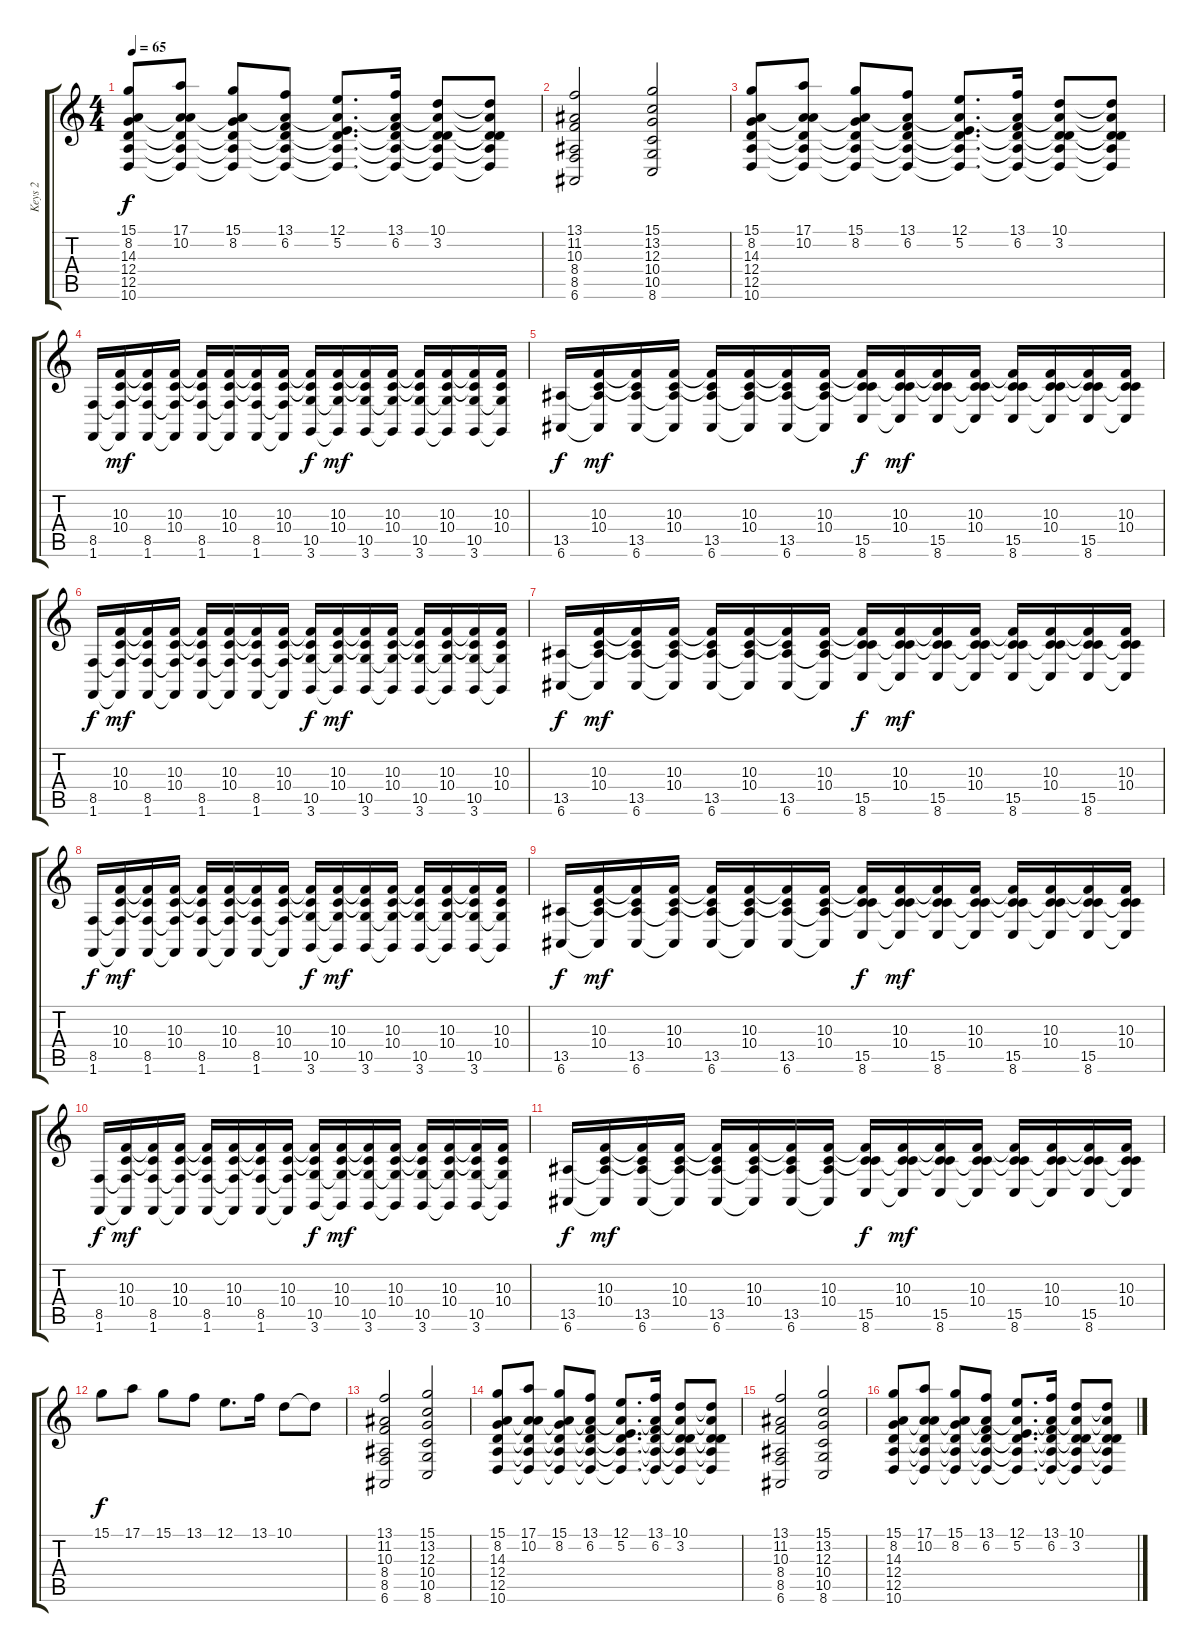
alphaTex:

\track ("Keys 2" "Keys 2") {instrument acousticgrandpiano}
\staff {score tabs}
\tuning (E4 B3 G3 D3 A2 E2) {hide}
\ts (4 4)
\tempo 65
\clef g2
\ks c
(15.1 8.2 14.3 12.4 12.5 10.6).8{dy f} (17.1 10.2 14.3{t} 12.4{t} 12.5{t} 10.6{t}).8 (15.1 8.2 14.3{t} 12.4{t} 12.5{t} 10.6{t}).8 (13.1 6.2 14.3{t} 12.4{t} 12.5{t} 10.6{t}).8 (12.1 5.2 14.3{t} 12.4{t} 12.5{t} 10.6{t}).8{d} (13.1 6.2 14.3{t} 12.4{t} 12.5{t} 10.6{t}).16 (10.1 3.2 14.3{t} 12.4{t} 12.5{t} 10.6{t}).8 (10.1{t} 3.2{t} 14.3{t} 12.4{t} 12.5{t} 10.6{t}).8 |
(13.1 11.2 10.3 8.4 8.5 6.6).2 (15.1 13.2 12.3 10.4 10.5 8.6).2 |
(15.1 8.2 14.3 12.4 12.5 10.6).8 (17.1 10.2 14.3{t} 12.4{t} 12.5{t} 10.6{t}).8 (15.1 8.2 14.3{t} 12.4{t} 12.5{t} 10.6{t}).8 (13.1 6.2 14.3{t} 12.4{t} 12.5{t} 10.6{t}).8 (12.1 5.2 14.3{t} 12.4{t} 12.5{t} 10.6{t}).8{d} (13.1 6.2 14.3{t} 12.4{t} 12.5{t} 10.6{t}).16 (10.1 3.2 14.3{t} 12.4{t} 12.5{t} 10.6{t}).8 (10.1{t} 3.2{t} 14.3{t} 12.4{t} 12.5{t} 10.6{t}).8 |
(8.5 1.6).16{volume 12} (10.3 10.4 8.5{t} 1.6{t}).16{dy mf} (10.3{t} 10.4{t} 8.5 1.6).16 (10.3 10.4 8.5{t} 1.6{t}).16 (10.3{t} 10.4{t} 8.5 1.6).16 (10.3 10.4 8.5{t} 1.6{t}).16 (10.3{t} 10.4{t} 8.5 1.6).16 (10.3 10.4 8.5{t} 1.6{t}).16 (10.3{t} 10.4{t} 10.5 3.6).16{dy f} (10.3 10.4 10.5{t} 3.6{t}).16{dy mf} (10.3{t} 10.4{t} 10.5 3.6).16 (10.3 10.4 10.5{t} 3.6{t}).16 (10.3{t} 10.4{t} 10.5 3.6).16 (10.3 10.4 10.5{t} 3.6{t}).16 (10.3{t} 10.4{t} 10.5 3.6).16 (10.3 10.4 10.5{t} 3.6{t}).16 |
(13.5 6.6).16{dy f} (10.3 10.4 13.5{t} 6.6{t}).16{dy mf} (10.3{t} 10.4{t} 13.5 6.6).16 (10.3 10.4 13.5{t} 6.6{t}).16 (10.3{t} 10.4{t} 13.5 6.6).16 (10.3 10.4 13.5{t} 6.6{t}).16 (10.3{t} 10.4{t} 13.5 6.6).16 (10.3 10.4 13.5{t} 6.6{t}).16 (10.3{t} 10.4{t} 15.5 8.6).16{dy f} (10.3 10.4 15.5{t} 8.6{t}).16{dy mf} (10.3{t} 10.4{t} 15.5 8.6).16 (10.3 10.4 15.5{t} 8.6{t}).16 (10.3{t} 10.4{t} 15.5 8.6).16 (10.3 10.4 15.5{t} 8.6{t}).16 (10.3{t} 10.4{t} 15.5 8.6).16 (10.3 10.4 15.5{t} 8.6{t}).16 |
(8.5 1.6).16{dy f} (10.3 10.4 8.5{t} 1.6{t}).16{dy mf} (10.3{t} 10.4{t} 8.5 1.6).16 (10.3 10.4 8.5{t} 1.6{t}).16 (10.3{t} 10.4{t} 8.5 1.6).16 (10.3 10.4 8.5{t} 1.6{t}).16 (10.3{t} 10.4{t} 8.5 1.6).16 (10.3 10.4 8.5{t} 1.6{t}).16 (10.3{t} 10.4{t} 10.5 3.6).16{dy f} (10.3 10.4 10.5{t} 3.6{t}).16{dy mf} (10.3{t} 10.4{t} 10.5 3.6).16 (10.3 10.4 10.5{t} 3.6{t}).16 (10.3{t} 10.4{t} 10.5 3.6).16 (10.3 10.4 10.5{t} 3.6{t}).16 (10.3{t} 10.4{t} 10.5 3.6).16 (10.3 10.4 10.5{t} 3.6{t}).16 |
(13.5 6.6).16{dy f} (10.3 10.4 13.5{t} 6.6{t}).16{dy mf} (10.3{t} 10.4{t} 13.5 6.6).16 (10.3 10.4 13.5{t} 6.6{t}).16 (10.3{t} 10.4{t} 13.5 6.6).16 (10.3 10.4 13.5{t} 6.6{t}).16 (10.3{t} 10.4{t} 13.5 6.6).16 (10.3 10.4 13.5{t} 6.6{t}).16 (10.3{t} 10.4{t} 15.5 8.6).16{dy f} (10.3 10.4 15.5{t} 8.6{t}).16{dy mf} (10.3{t} 10.4{t} 15.5 8.6).16 (10.3 10.4 15.5{t} 8.6{t}).16 (10.3{t} 10.4{t} 15.5 8.6).16 (10.3 10.4 15.5{t} 8.6{t}).16 (10.3{t} 10.4{t} 15.5 8.6).16 (10.3 10.4 15.5{t} 8.6{t}).16 |
(8.5 1.6).16{dy f} (10.3 10.4 8.5{t} 1.6{t}).16{dy mf} (10.3{t} 10.4{t} 8.5 1.6).16 (10.3 10.4 8.5{t} 1.6{t}).16 (10.3{t} 10.4{t} 8.5 1.6).16 (10.3 10.4 8.5{t} 1.6{t}).16 (10.3{t} 10.4{t} 8.5 1.6).16 (10.3 10.4 8.5{t} 1.6{t}).16 (10.3{t} 10.4{t} 10.5 3.6).16{dy f} (10.3 10.4 10.5{t} 3.6{t}).16{dy mf} (10.3{t} 10.4{t} 10.5 3.6).16 (10.3 10.4 10.5{t} 3.6{t}).16 (10.3{t} 10.4{t} 10.5 3.6).16 (10.3 10.4 10.5{t} 3.6{t}).16 (10.3{t} 10.4{t} 10.5 3.6).16 (10.3 10.4 10.5{t} 3.6{t}).16 |
(13.5 6.6).16{dy f} (10.3 10.4 13.5{t} 6.6{t}).16{dy mf} (10.3{t} 10.4{t} 13.5 6.6).16 (10.3 10.4 13.5{t} 6.6{t}).16 (10.3{t} 10.4{t} 13.5 6.6).16 (10.3 10.4 13.5{t} 6.6{t}).16 (10.3{t} 10.4{t} 13.5 6.6).16 (10.3 10.4 13.5{t} 6.6{t}).16 (10.3{t} 10.4{t} 15.5 8.6).16{dy f} (10.3 10.4 15.5{t} 8.6{t}).16{dy mf} (10.3{t} 10.4{t} 15.5 8.6).16 (10.3 10.4 15.5{t} 8.6{t}).16 (10.3{t} 10.4{t} 15.5 8.6).16 (10.3 10.4 15.5{t} 8.6{t}).16 (10.3{t} 10.4{t} 15.5 8.6).16 (10.3 10.4 15.5{t} 8.6{t}).16 |
(8.5 1.6).16{dy f} (10.3 10.4 8.5{t} 1.6{t}).16{dy mf} (10.3{t} 10.4{t} 8.5 1.6).16 (10.3 10.4 8.5{t} 1.6{t}).16 (10.3{t} 10.4{t} 8.5 1.6).16 (10.3 10.4 8.5{t} 1.6{t}).16 (10.3{t} 10.4{t} 8.5 1.6).16 (10.3 10.4 8.5{t} 1.6{t}).16 (10.3{t} 10.4{t} 10.5 3.6).16{dy f} (10.3 10.4 10.5{t} 3.6{t}).16{dy mf} (10.3{t} 10.4{t} 10.5 3.6).16 (10.3 10.4 10.5{t} 3.6{t}).16 (10.3{t} 10.4{t} 10.5 3.6).16 (10.3 10.4 10.5{t} 3.6{t}).16 (10.3{t} 10.4{t} 10.5 3.6).16 (10.3 10.4 10.5{t} 3.6{t}).16 |
(13.5 6.6).16{dy f} (10.3 10.4 13.5{t} 6.6{t}).16{dy mf} (10.3{t} 10.4{t} 13.5 6.6).16 (10.3 10.4 13.5{t} 6.6{t}).16 (10.3{t} 10.4{t} 13.5 6.6).16 (10.3 10.4 13.5{t} 6.6{t}).16 (10.3{t} 10.4{t} 13.5 6.6).16 (10.3 10.4 13.5{t} 6.6{t}).16 (10.3{t} 10.4{t} 15.5 8.6).16{dy f} (10.3 10.4 15.5{t} 8.6{t}).16{dy mf} (10.3{t} 10.4{t} 15.5 8.6).16 (10.3 10.4 15.5{t} 8.6{t}).16 (10.3{t} 10.4{t} 15.5 8.6).16 (10.3 10.4 15.5{t} 8.6{t}).16 (10.3{t} 10.4{t} 15.5 8.6).16 (10.3 10.4 15.5{t} 8.6{t}).16 |
15.1.8{dy f volume 9} 17.1.8 15.1.8 13.1.8 12.1.8{d} 13.1.16 10.1.8 10.1{t}.8 |
(13.1 11.2 10.3 8.4 8.5 6.6).2{volume 15} (15.1 13.2 12.3 10.4 10.5 8.6).2 |
(15.1 8.2 14.3 12.4 12.5 10.6).8 (17.1 10.2 14.3{t} 12.4{t} 12.5{t} 10.6{t}).8 (15.1 8.2 14.3{t} 12.4{t} 12.5{t} 10.6{t}).8 (13.1 6.2 14.3{t} 12.4{t} 12.5{t} 10.6{t}).8 (12.1 5.2 14.3{t} 12.4{t} 12.5{t} 10.6{t}).8{d} (13.1 6.2 14.3{t} 12.4{t} 12.5{t} 10.6{t}).16 (10.1 3.2 14.3{t} 12.4{t} 12.5{t} 10.6{t}).8 (10.1{t} 3.2{t} 14.3{t} 12.4{t} 12.5{t} 10.6{t}).8 |
(13.1 11.2 10.3 8.4 8.5 6.6).2 (15.1 13.2 12.3 10.4 10.5 8.6).2 |
(15.1 8.2 14.3 12.4 12.5 10.6).8 (17.1 10.2 14.3{t} 12.4{t} 12.5{t} 10.6{t}).8 (15.1 8.2 14.3{t} 12.4{t} 12.5{t} 10.6{t}).8 (13.1 6.2 14.3{t} 12.4{t} 12.5{t} 10.6{t}).8 (12.1 5.2 14.3{t} 12.4{t} 12.5{t} 10.6{t}).8{d} (13.1 6.2 14.3{t} 12.4{t} 12.5{t} 10.6{t}).16 (10.1 3.2 14.3{t} 12.4{t} 12.5{t} 10.6{t}).8 (10.1{t} 3.2{t} 14.3{t} 12.4{t} 12.5{t} 10.6{t}).8
